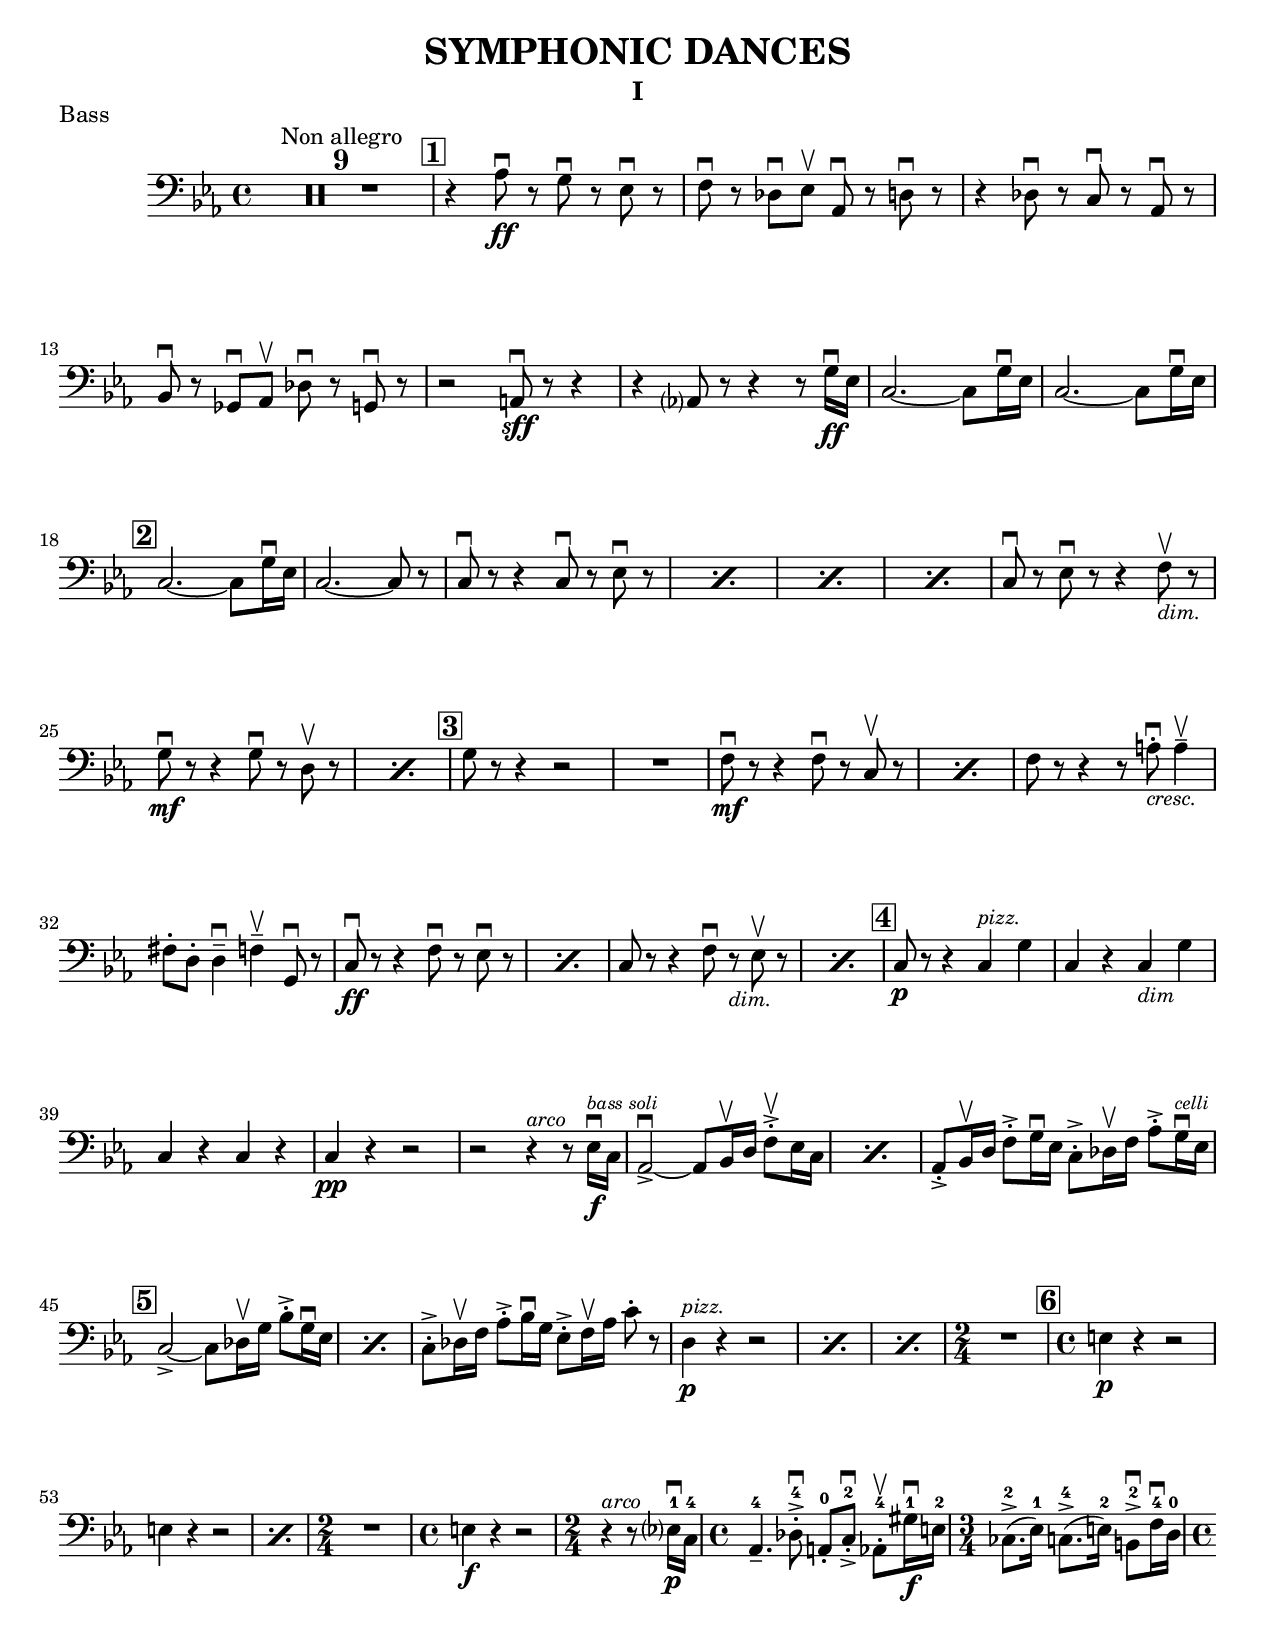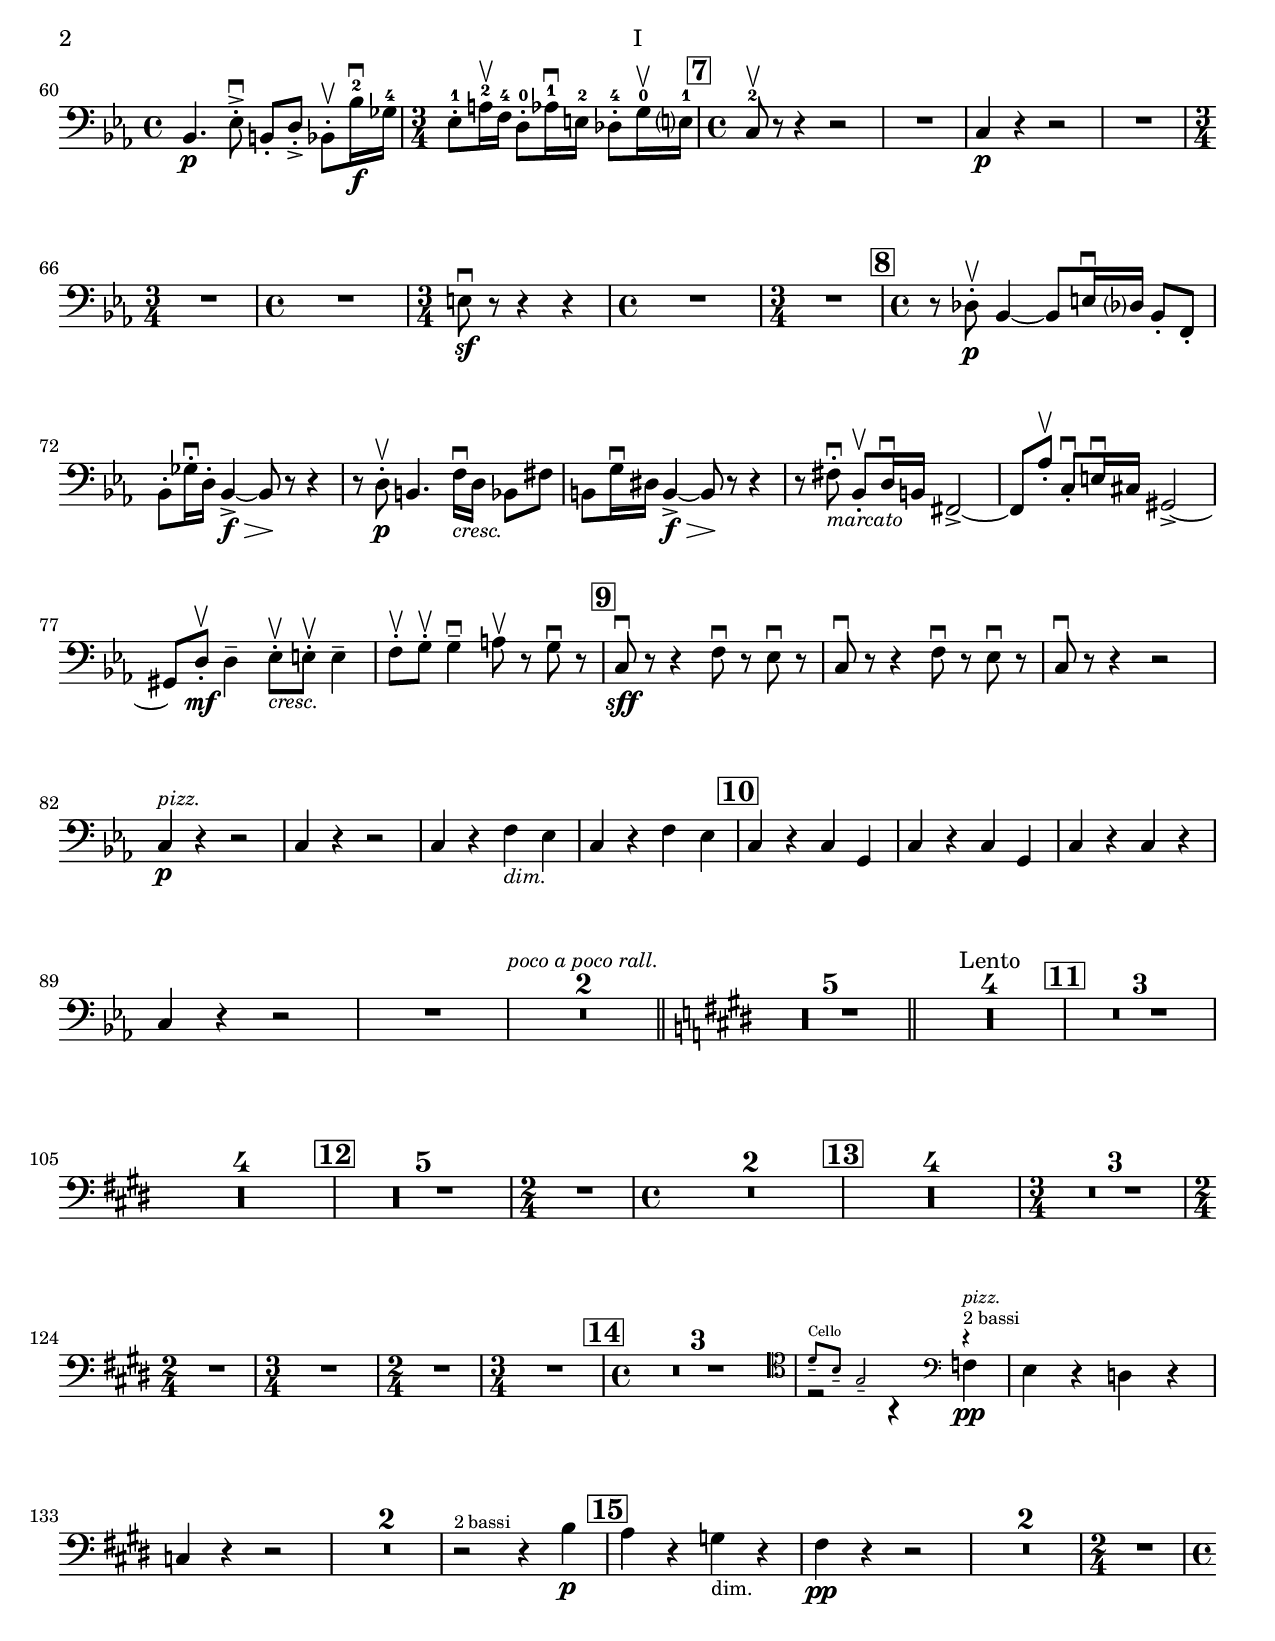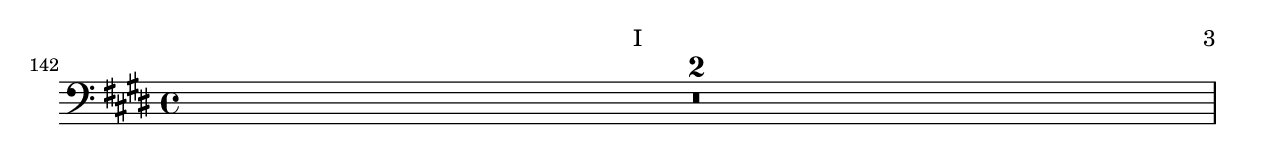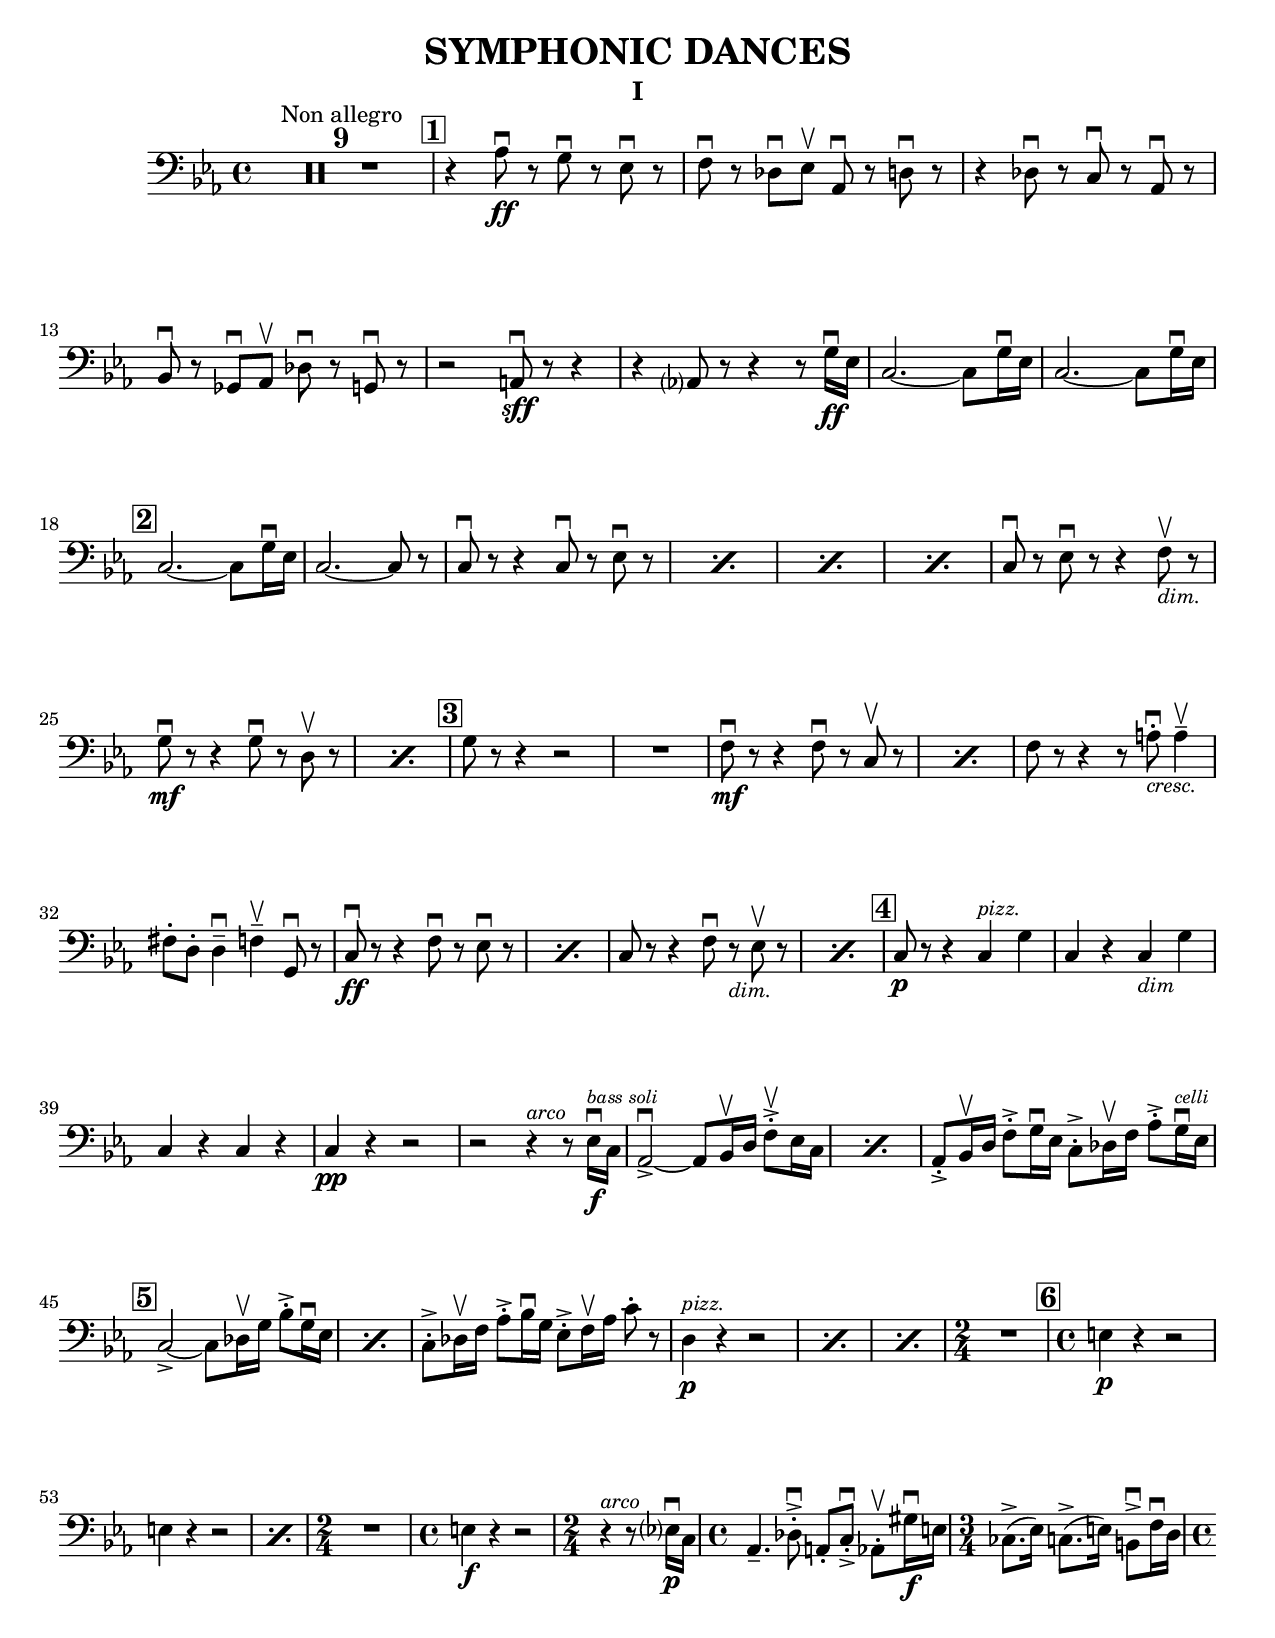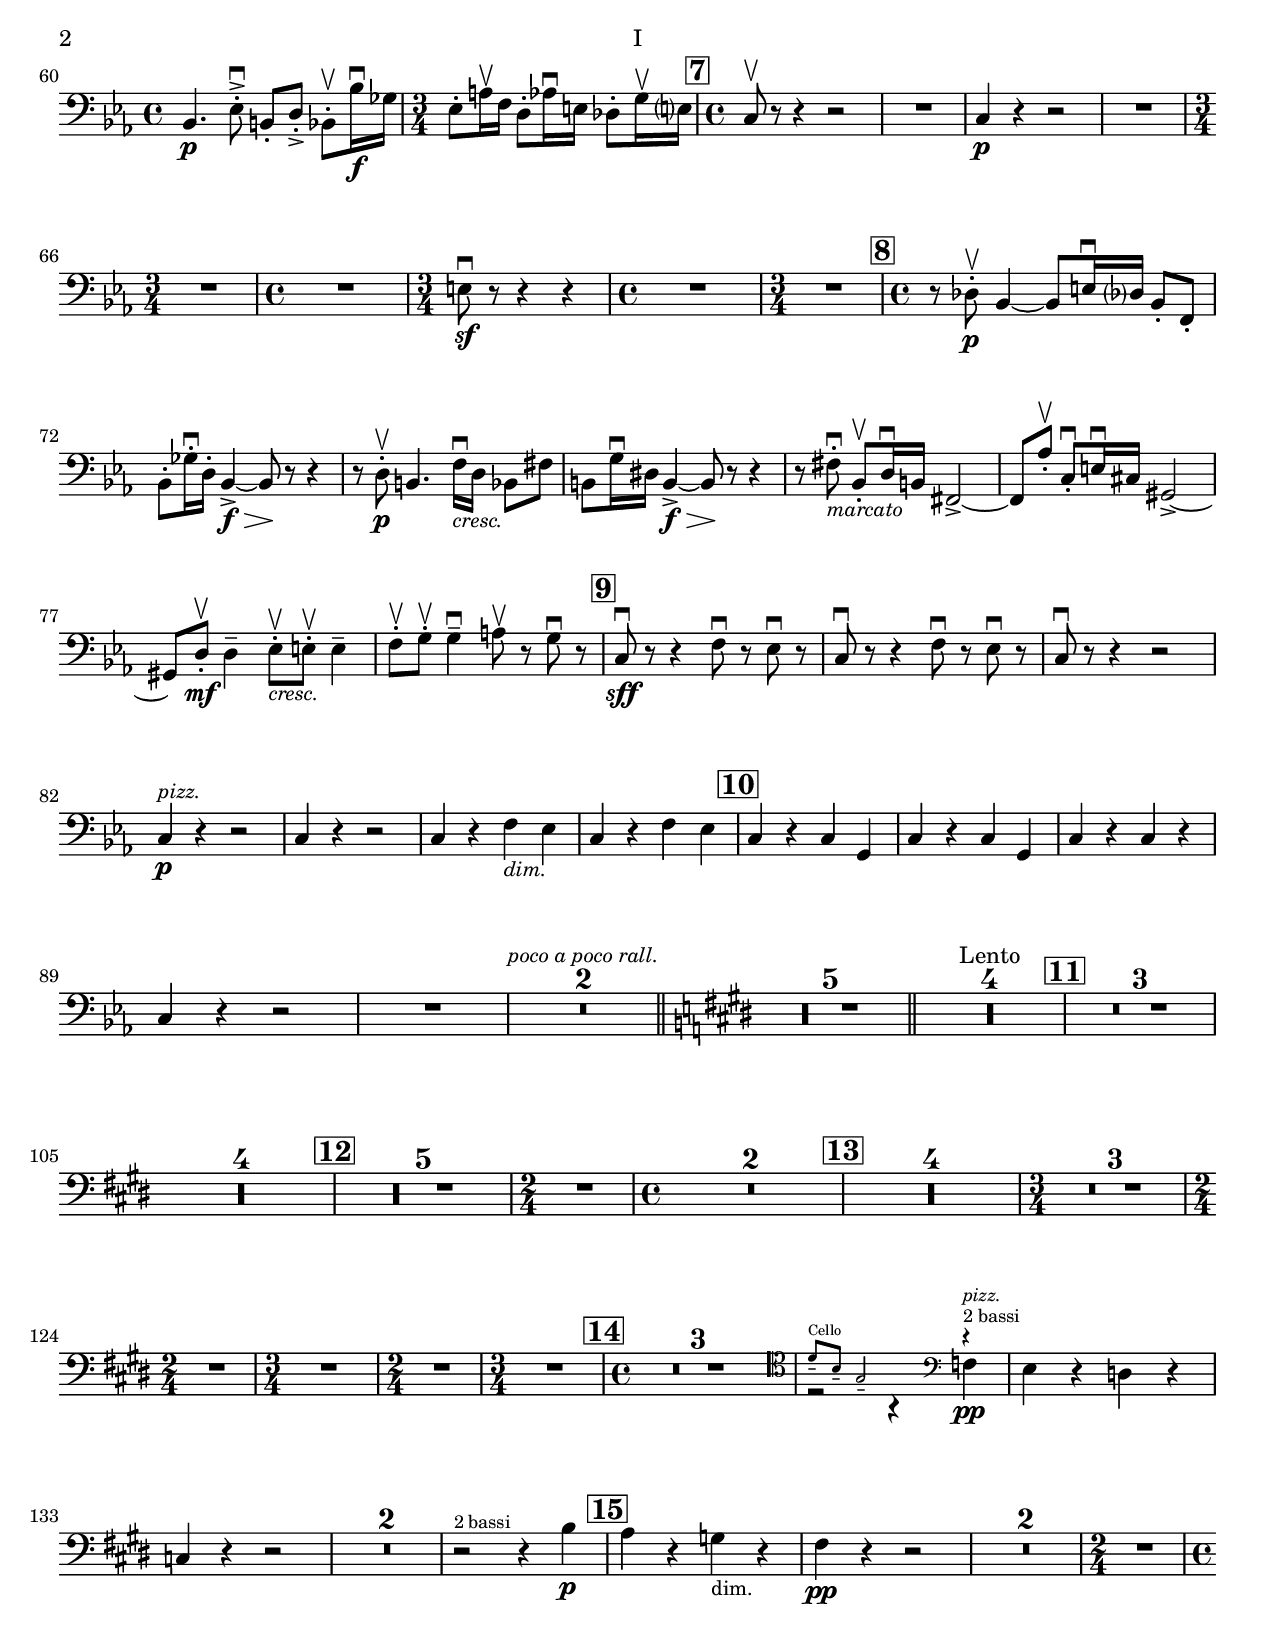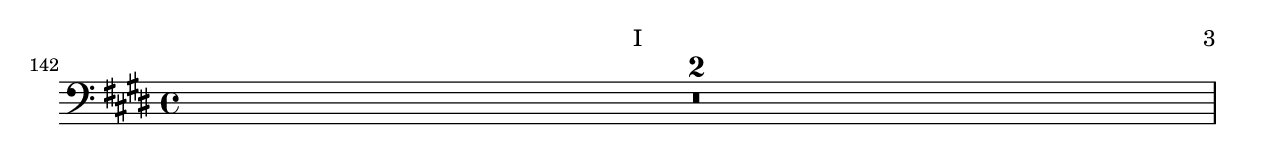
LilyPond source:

\version "2.24.3"

\header {
  title = "SYMPHONIC DANCES"
  instrument = "I"
  %{copyright = \markup { \small \italic "Engraving Ⓒ Mark Tomko, 2024" }%}
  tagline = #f
}

\paper {
  #(set-paper-size "letter")
}

notes = \relative {
  \set Score.rehearsalMarkFormatter = #format-mark-box-numbers
  \time 4/4
  \clef bass
  \key ees \major
  \romanStringNumbers
  \set stringNumberOrientations = #'(down)
  %{ starts page 1 %}
  \compressMMRests R1*9^\markup { "Non allegro" }
  | \mark \default r4 aes8\ff\downbow r g\downbow r ees\downbow r
  | f8 \downbow r des\downbow ees\upbow aes,\downbow r d\downbow r
  | r4 des8\downbow r c\downbow r aes\downbow r \break
  | bes8\downbow r ges\downbow aes\upbow des\downbow r g,\downbow r
  | r2 a8\sff\downbow r r4
  | r4 aes?8 r8 r4 r8 g'16\ff\downbow ees
  | c2.~c8 g'16\downbow ees
  | c2.~c8 g'16\downbow ees\break
  |\mark \default c2.~c8 g'16\downbow ees
  | c2.~c8 r
  | \repeat percent 4 { c8\downbow r r4 c8\downbow r ees\downbow r }
  | c8\downbow r ees\downbow r r4 f8_\markup { \italic \small "dim."}\upbow r \break
  | \repeat percent 2 { g8\mf\downbow r r4 g8\downbow r8 d8\upbow r  }
  | \mark \default g8 r r4 r2
  | R1
  | \repeat percent 2 { f8\mf\downbow r8 r4 f8\downbow r c\upbow r }
  | f8 r r4 r8 a8_\markup { \italic \small "cresc." }-.\downbow a4\tenuto\upbow \break
  | fis8-. d-. d4\tenuto\downbow f\tenuto\upbow g,8\downbow r
  | \repeat percent 2 { c8\ff\downbow r r4 f8\downbow r ees\downbow r }
  | \repeat percent 2 { c8 r r4 f8\downbow r_\markup { \small \italic "dim." } ees8\upbow r }
  | \mark \default c8\p r r4 c4^\markup { \small \italic "pizz." } g'
  | c,4 r c_\markup { \small \italic "dim" } g' \break
  | c,4 r c r
  | c4\pp r r2
  | r2 r4^\markup{ \small \italic "arco" } r8 ees16\f\downbow^\markup { \tiny \italic "bass soli" } c16
  | \repeat percent 2 {aes2~\accent\downbow aes8 bes16\upbow d f8-.\accent\upbow ees16 c}
  | aes8-.\accent bes16\upbow d f8-.\accent g16\downbow ees c8-.\accent des16\upbow f aes8-.\accent g16^\markup { \tiny \italic "celli" }\downbow ees16 \break
  | \mark \default \repeat percent 2 {  c2~\accent c8 des16\upbow g bes8-.\accent g16\downbow ees }
  | c8-.\accent des16\upbow f aes8-.\accent bes16\downbow g ees8-.\accent f16\upbow aes c8-. r8
  | \repeat percent 3 { d,4^\markup {\small \italic pizz. }\p r r2 }
  | \time 2/4 R2
  | \mark \default \time 4/4 e4\p r r2 \break
  | \repeat percent 2 { e4 r r2 }
  | \time 2/4 R2
  | \time 4/4 e4\f r r2
  | \time 2/4 r4^\markup { \small \italic "arco" } r8 ees?16\p\downbow-1 c-4
  | \time 4/4 aes4.\tenuto-4 des8-.\accent\downbow-4 a-.-0 c-.\accent\downbow-2 aes8-.\upbow-4 gis'16\f\downbow-1 e-2
  | \time 3/4 ces8.\accent-2 (ees16-1) c8.\accent-4 (e16-2) b8\accent\downbow-2 f'16\downbow-4 d-0 \pageBreak
  | \time 4/4 bes4.\p  ees8-.\accent\downbow b-. d-.\accent bes8-.\upbow bes'16\f\downbow-2 ges-4
  | \time 3/4 ees8-.-1 a16\upbow-2 f-4 d8-.-0 aes'16\downbow-1 e-2 des8-.-4 g16\upbow-0 e?-1
  | \mark \default \time 4/4 c8\upbow-2 r r4 r2
  | R1
  | c4\p r r2
  | R1 \break
  | \time 3/4 R2.
  | \time 4/4 R1
  | \time 3/4 e8\sf\downbow r r4 r4
  | \time 4/4 R1
  | \time 3/4 R2.
  | \mark \default \time 4/4 r8 des8\p-.\upbow bes4~ bes8 e16\downbow des? bes8-. f-.\break
  | bes8-. ges'16-.\downbow d-. bes4~\f\accent\> bes8\! r r4
  | r8 d-.\p\upbow b4. f'16_\markup { \small \italic "cresc." }\downbow d bes8 fis'
  | b,8 g'16\downbow dis b4~\f\accent\> b8\! r r4
  | r8 fis'8-._\markup { \small \italic "marcato" }\downbow bes,-.\upbow d16\downbow b fis2\accent~
  | fis8 aes'-.\upbow c,-.\downbow e16\downbow cis gis2~\accent \break
  | gis8 d'-.\mf\upbow d4\tenuto ees8-._\markup{ \small \italic "cresc." }\upbow e-.\upbow e4\tenuto
  | f8-.\upbow g-.\upbow g4\tenuto\downbow a8\upbow r g\downbow r8
  | \mark \default c,8\sff\downbow r r4 f8\downbow r ees\downbow r
  | c8\downbow r r4 f8\downbow r ees\downbow r
  | c8\downbow r r4 r2 \break
  | c4^\markup { \small \italic "pizz." }\p r r2
  | c4 r r2
  | c4 r f_\markup { \small \italic "dim." } ees
  | c4 r f ees
  | \mark \default c4 r c g
  | c4 r c g
  | c4 r c r \break
  | c4 r r2
  | R1
  | \compressMMRests R1*2^\markup { \small \italic "poco a poco rall." }
  \bar "||" \key e \major \compressMMRests R1 * 5
  \bar "||" \compressMMRests R1*4^\markup { Lento }
  | \mark \default \compressMMRests R1*3 \break
  | \compressMMRests R1*4
  | \mark \default
  | \compressMMRests R1*5
  | \time 2/4 R2
  | \time 4/4 \compressMMRests R1*2
  | \mark \default \compressMMRests R1*4
  | \time 3/4 \compressMMRests R2.*3 \break
  | \time 2/4 R2
  | \time 3/4 R2.
  | \time 2/4 R2
  | \time 3/4 R2.
  | \mark \default \time 4/4 \compressMMRests R1*3
  | <<
    \new CueVoice {
      \cueClef "tenor" \stemUp dis'8^"Cello"\tenuto b\tenuto gis2\tenuto \cueClefUnset r4
    } \\
    { r2 r4 f^\markup{ \tiny "2 bassi" }^\markup{ \tiny \italic "pizz." }\pp }
  >>
  | e4 r d r \break
  | c4 r r2
  | \compressMMRests R1*2
  | r2^\markup { \tiny "2 bassi" } r4 b'4\p
  | \mark \default a4 r g_\markup { \small "dim." } r
  | fis\pp r r2
  | \compressMMRests R1*2
  | \time 2/4 R2 \pageBreak
  | \time 4/4 \compressMMRests R1*2
}

\book {
  \score {
    \header {
      piece = "Bass"
    }
    \layout {
      top-margin = 0.0
    }
    \new Voice {
      \notes
    }
  }
}

\book {
  \bookOutputSuffix "no-fingerings"
  \score {
    \layout {
      \context {
        \Score
        \omit Fingering
        \omit StringNumber
      }
      top-margin = 0.0
    }
    \new Voice {
      \notes
    }
  }
}
